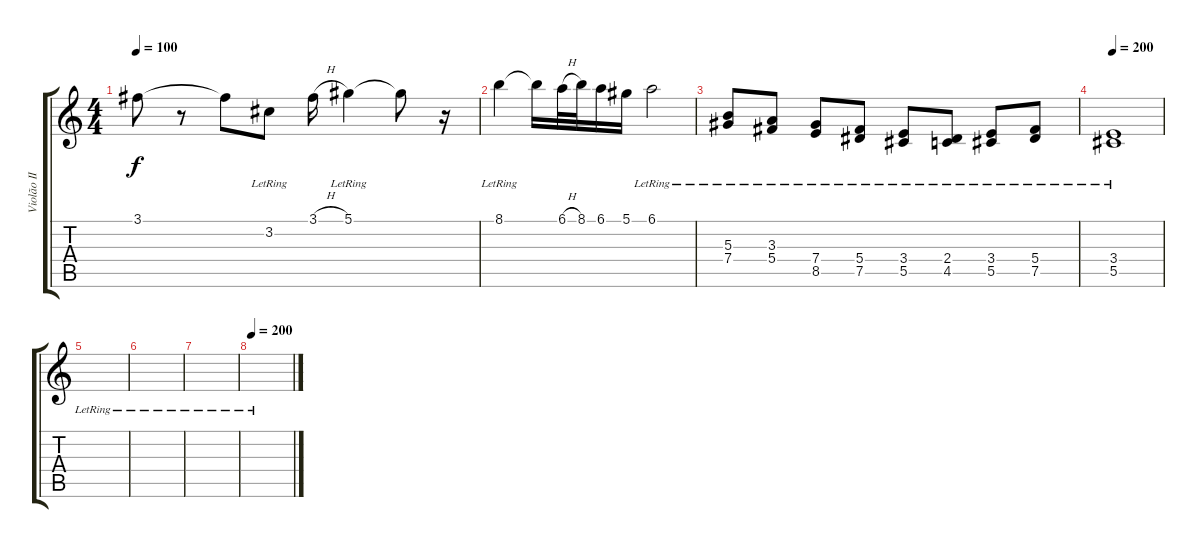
\track ("Violão II" "Violão II") {instrument acousticguitarnylon}
\staff {score tabs}
\tuning (Eb4 Bb3 Gb3 Db3 Ab2 Eb2) {hide}
\ts (4 4)
\tempo 100
\clef g2
\ks c
3.1.8{dy f instrument acousticguitarnylon} r.8 3.1{t}.8 3.2{lr}.8 3.1{h}.16 5.1{lr}.4 5.1{t}.8 r.16 |
8.1{lr}.4 8.1{t}.16 6.1{h}.32 8.1.32 6.1.16 5.1.16 6.1{lr}.2 |
(5.3{lr} 7.4{lr}).8 (3.3 5.4{lr}).8 (7.4{lr} 8.5{lr}).8 (5.4{lr} 7.5{lr}).8 (3.4{lr} 5.5{lr}).8 (2.4{lr} 4.5{lr}).8 (3.4{lr} 5.5{lr}).8 (5.4{lr} 7.5{lr}).8 |
\tempo 200
(3.4{lr} 5.5{lr}).1 |
|
|
|
\tempo 200
